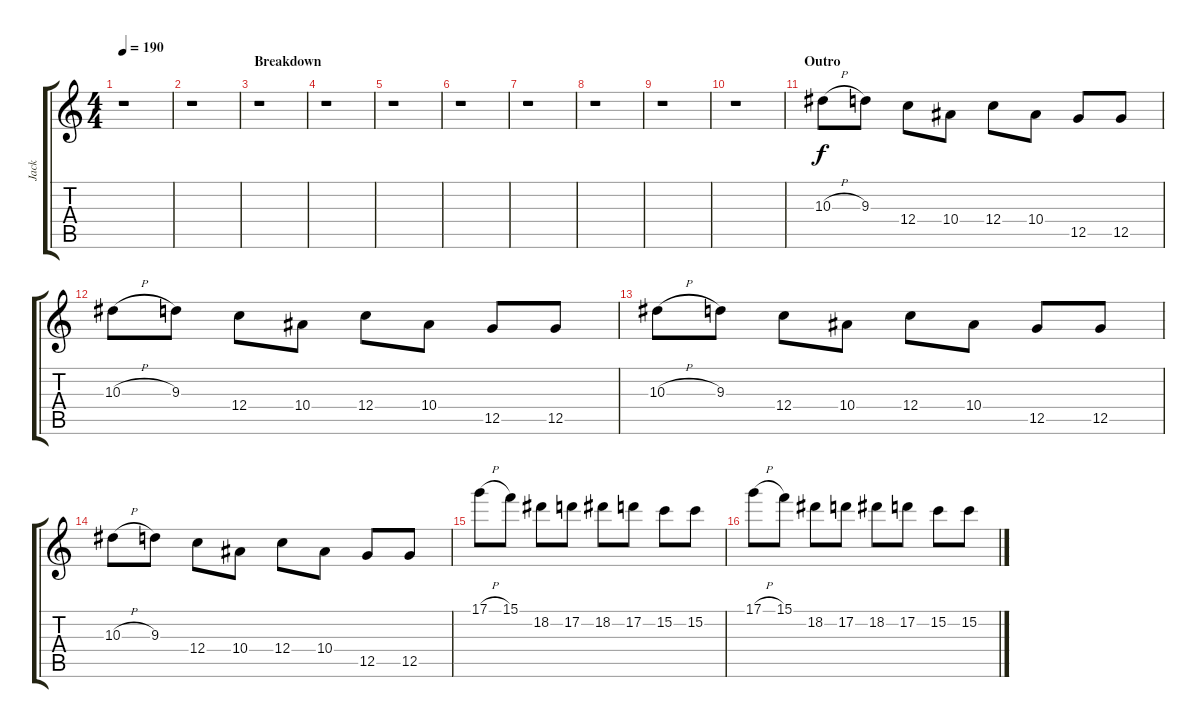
\track ("Jack" "Jack") {instrument overdrivenguitar}
\staff {score tabs}
\tuning (D4 A3 F3 C3 G2 C2) {hide}
\ts (4 4)
\tempo 190
\clef g2
\ks aminor
r.1{dy f} |
r.1 |
\section ("" "Breakdown")
r.1 |
r.1 |
r.1 |
r.1 |
r.1 |
r.1 |
r.1 |
r.1 |
\section ("" "Outro")
10.3{h}.8 9.3.8 12.4.8 10.4.8 12.4.8 10.4.8 12.5.8 12.5.8 |
10.3{h}.8 9.3.8 12.4.8 10.4.8 12.4.8 10.4.8 12.5.8 12.5.8 |
10.3{h}.8 9.3.8 12.4.8 10.4.8 12.4.8 10.4.8 12.5.8 12.5.8 |
10.3{h}.8 9.3.8 12.4.8 10.4.8 12.4.8 10.4.8 12.5.8 12.5.8 |
17.1{h}.8 15.1.8 18.2.8 17.2.8 18.2.8 17.2.8 15.2.8 15.2.8 |
17.1{h}.8 15.1.8 18.2.8 17.2.8 18.2.8 17.2.8 15.2.8 15.2.8
